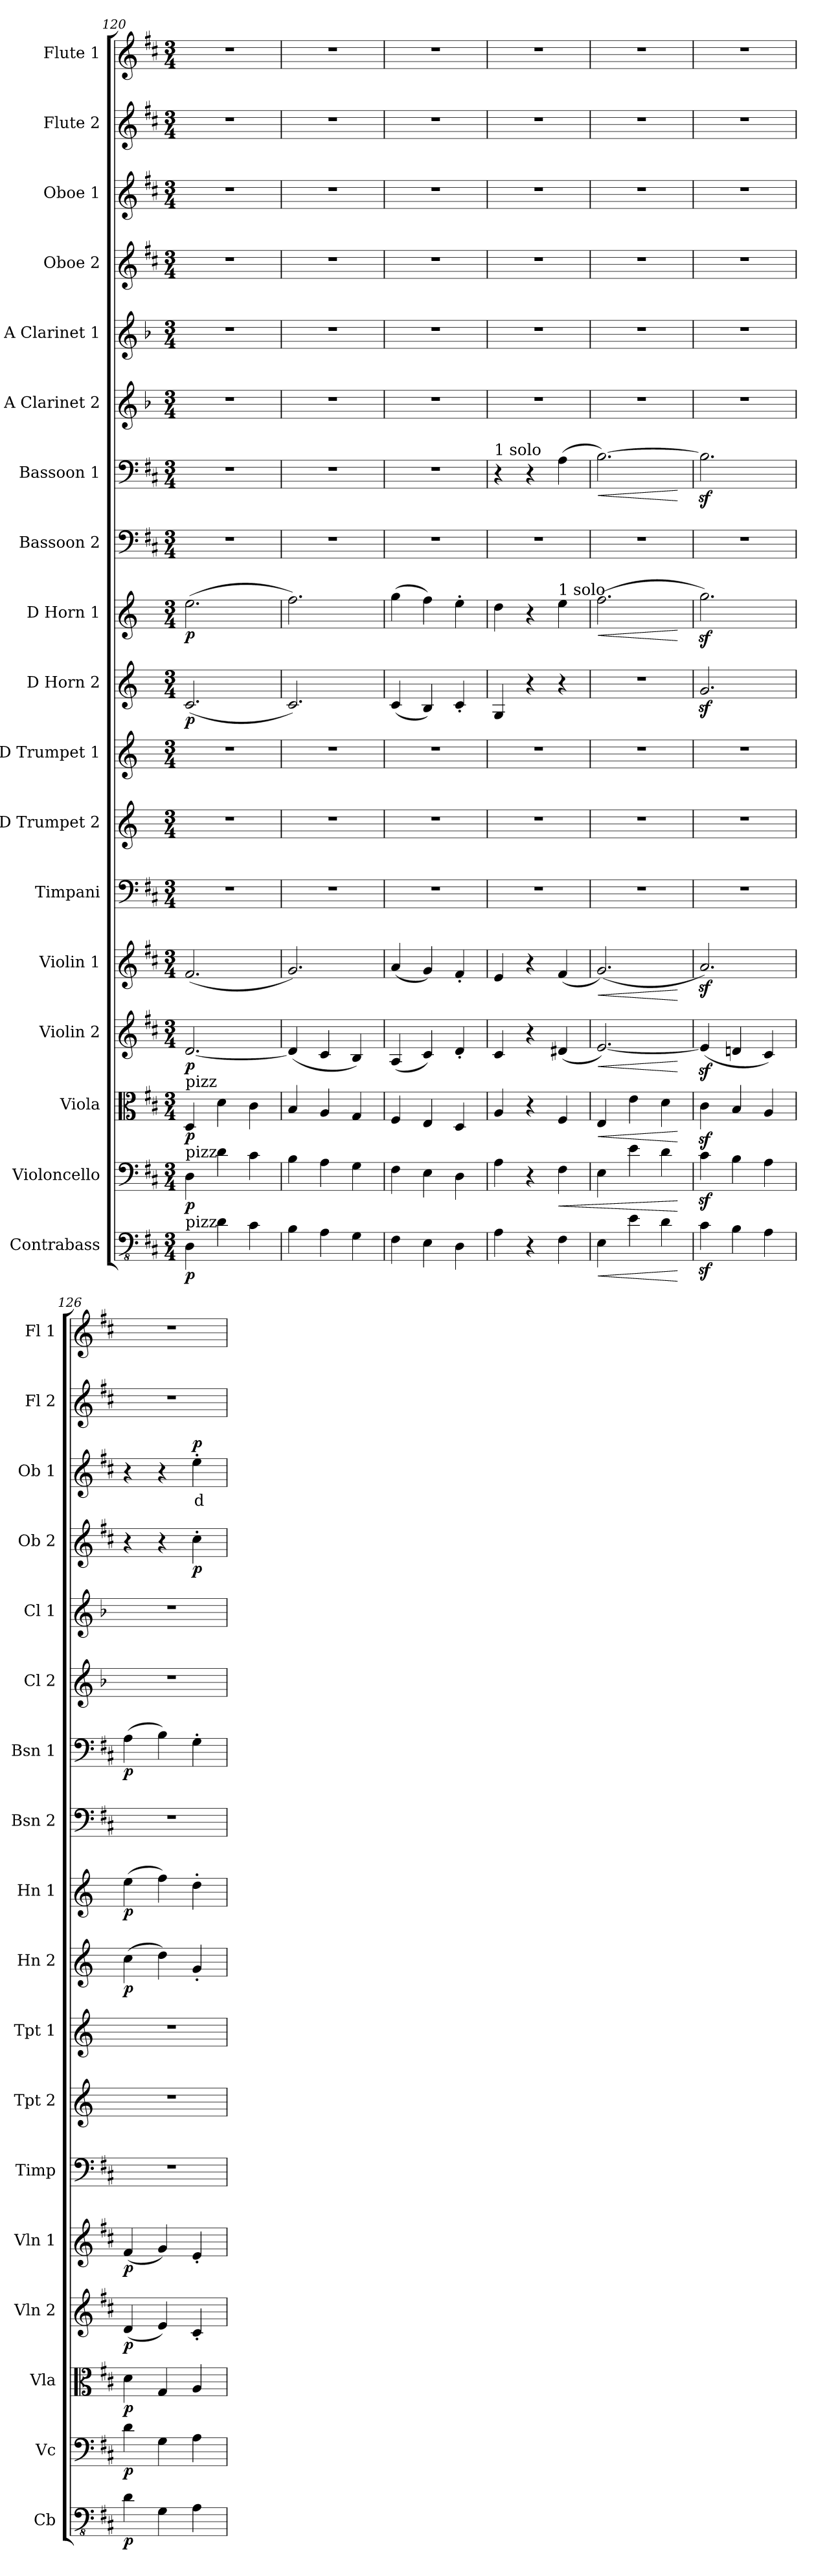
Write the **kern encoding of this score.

**kern	**dynam	**kern	**dynam	**kern	**dynam	**kern	**dynam	**kern	**dynam	**kern	**kern	**kern	**kern	**dynam	**kern	**dynam	**kern	**kern	**dynam	**kern	**kern	**kern	**dynam	**kern	**text	**dynam	**kern	**kern
*part18	*part18	*part17	*part17	*part16	*part16	*part15	*part15	*part14	*part14	*part13	*part12	*part11	*part10	*part10	*part9	*part9	*part8	*part7	*part7	*part6	*part5	*part4	*part4	*part3	*part3	*part3	*part2	*part1
*staff18	*staff18	*staff17	*staff17	*staff16	*staff16	*staff15	*staff15	*staff14	*staff14	*staff13	*staff12	*staff11	*staff10	*staff10	*staff9	*staff9	*staff8	*staff7	*staff7	*staff6	*staff5	*staff4	*staff4	*staff3	*staff3	*staff3	*staff2	*staff1
*I"Contrabass	*	*I"Violoncello	*	*I"Viola	*	*I"Violin 2	*	*I"Violin 1	*	*I"Timpani	*I"D Trumpet 2	*I"D Trumpet 1	*I"D Horn 2	*	*I"D Horn 1	*	*I"Bassoon 2	*I"Bassoon 1	*	*I"A Clarinet 2	*I"A Clarinet 1	*I"Oboe 2	*	*I"Oboe 1	*	*	*I"Flute 2	*I"Flute 1
*I'Cb	*	*I'Vc	*	*I'Vla	*	*I'Vln 2	*	*I'Vln 1	*	*I'Timp	*I'Tpt 2	*I'Tpt 1	*I'Hn 2	*	*I'Hn 1	*	*I'Bsn 2	*I'Bsn 1	*	*I'Cl 2	*I'Cl 1	*I'Ob 2	*	*I'Ob 1	*	*	*I'Fl 2	*I'Fl 1
*clefFv4	*	*clefF4	*	*clefC3	*	*clefG2	*	*clefG2	*	*clefF4	*clefG2	*clefG2	*clefG2	*	*clefG2	*	*clefF4	*clefF4	*	*clefG2	*clefG2	*clefG2	*	*clefG2	*	*	*clefG2	*clefG2
*	*	*	*	*	*	*	*	*	*	*	*ITrd-1c-2	*ITrd-1c-2	*ITrd6c10	*	*ITrd6c10	*	*	*	*	*ITrd2c3	*ITrd2c3	*	*	*	*	*	*	*
*k[f#c#]	*	*k[f#c#]	*	*k[f#c#]	*	*k[f#c#]	*	*k[f#c#]	*	*k[f#c#]	*k[f#c#]	*k[f#c#]	*k[f#c#]	*	*k[f#c#]	*	*k[f#c#]	*k[f#c#]	*	*k[f#c#]	*k[f#c#]	*k[f#c#]	*	*k[f#c#]	*	*	*k[f#c#]	*k[f#c#]
*M3/4	*	*M3/4	*	*M3/4	*	*M3/4	*	*M3/4	*	*M3/4	*M3/4	*M3/4	*M3/4	*	*M3/4	*	*M3/4	*M3/4	*	*M3/4	*M3/4	*M3/4	*	*M3/4	*	*	*M3/4	*M3/4
=120	=120	=120	=120	=120	=120	=120	=120	=120	=120	=120	=120	=120	=120	=120	=120	=120	=120	=120	=120	=120	=120	=120	=120	=120	=120	=120	=120	=120
!	!	!	!	!LO:TX:a:t=pizz	!	!	!	!	!	!	!	!	!	!	!	!	!	!	!	!	!	!	!	!	!	!	!	!
!	!	!LO:TX:a:t=pizz	!	!	!	!	!	!	!	!	!	!	!	!	!	!	!	!	!	!	!	!	!	!	!	!	!	!
!LO:TX:a:t=pizz	!	!	!	!	!	!	!	!	!	!	!	!	!	!	!	!	!	!	!	!	!	!	!	!	!	!	!	!
!	!LO:DY:b	!	!LO:DY:b	!	!LO:DY:b	!	!LO:DY:b	!	!	!	!	!	!	!LO:DY:b	!	!LO:DY:b	!	!	!	!	!	!	!	!	!	!	!	!
4DD\	p	4D\	p	4D/	p	[2.d/	p	(2.f#/	.	2.r	2.r	2.r	(2.D/	p	(2.f#\	p	2.r	2.r	.	2.r	2.r	2.r	.	2.r	.	.	2.r	2.r
4D\	.	4d\	.	4d\	.	.	.	.	.	.	.	.	.	.	.	.	.	.	.	.	.	.	.	.	.	.	.	.
4C#\	.	4c#\	.	4c#\	.	.	.	.	.	.	.	.	.	.	.	.	.	.	.	.	.	.	.	.	.	.	.	.
=121	=121	=121	=121	=121	=121	=121	=121	=121	=121	=121	=121	=121	=121	=121	=121	=121	=121	=121	=121	=121	=121	=121	=121	=121	=121	=121	=121	=121
4BB\	.	4B\	.	4B/	.	(4d/]	.	2.g/)	.	2.r	2.r	2.r	2.D/)	.	2.g\)	.	2.r	2.r	.	2.r	2.r	2.r	.	2.r	.	.	2.r	2.r
4AA\	.	4A\	.	4A/	.	4c#/	.	.	.	.	.	.	.	.	.	.	.	.	.	.	.	.	.	.	.	.	.	.
4GG\	.	4G\	.	4G/	.	4B/)	.	.	.	.	.	.	.	.	.	.	.	.	.	.	.	.	.	.	.	.	.	.
=122	=122	=122	=122	=122	=122	=122	=122	=122	=122	=122	=122	=122	=122	=122	=122	=122	=122	=122	=122	=122	=122	=122	=122	=122	=122	=122	=122	=122
4FF#\	.	4F#\	.	4F#/	.	(4A/	.	(4a/	.	2.r	2.r	2.r	(4D/	.	(4a\	.	2.r	2.r	.	2.r	2.r	2.r	.	2.r	.	.	2.r	2.r
4EE\	.	4E\	.	4E/	.	4c#/)	.	4g/)	.	.	.	.	4C#/)	.	4g\)	.	.	.	.	.	.	.	.	.	.	.	.	.
4DD\	.	4D\	.	4D/	.	4d'/	.	4f#'/	.	.	.	.	4D'/	.	4f#'\	.	.	.	.	.	.	.	.	.	.	.	.	.
=123	=123	=123	=123	=123	=123	=123	=123	=123	=123	=123	=123	=123	=123	=123	=123	=123	=123	=123	=123	=123	=123	=123	=123	=123	=123	=123	=123	=123
!	!	!	!	!	!	!	!	!	!	!	!	!	!	!	!	!	!	!LO:TX:a:t=1 solo	!	!	!	!	!	!	!	!	!	!
4AA\	.	4A\	.	4A/	.	4c#/	.	4e/	.	2.r	2.r	2.r	4AA/	.	4e\	.	2.r	4r	.	2.r	2.r	2.r	.	2.r	.	.	2.r	2.r
4r	.	4r	.	4r	.	4r	.	4r	.	.	.	.	4r	.	4r	.	.	4r	.	.	.	.	.	.	.	.	.	.
!	!	!	!	!	!	!	!	!	!	!	!	!	!	!	!LO:TX:a:t=1 solo	!	!	!	!	!	!	!	!	!	!	!	!	!
!	!	!	!LO:HP:b	!	!	!	!	!	!	!	!	!	!	!	!	!	!	!	!	!	!	!	!	!	!	!	!	!
4FF#\	.	4F#\	<	4F#/	.	(4d#X/	.	(4f#/	.	.	.	.	4r	.	4f#\	.	.	(4A\	.	.	.	.	.	.	.	.	.	.
!!LO:PB:g=z
=124	=124	=124	=124	=124	=124	=124	=124	=124	=124	=124	=124	=124	=124	=124	=124	=124	=124	=124	=124	=124	=124	=124	=124	=124	=124	=124	=124	=124
!	!LO:HP:b	!	!	!	!LO:HP:b	!	!LO:HP:b	!	!LO:HP:b	!	!	!	!	!	!	!LO:HP:b	!	!	!LO:HP:b	!	!	!	!	!	!	!	!	!
4EE\	<	4E\	.	4E/	<	[2.e/)	<	(2.g/)	<	2.r	2.r	2.r	2.r	.	(2.g\	<	2.r	[2.B\)	<	2.r	2.r	2.r	.	2.r	.	.	2.r	2.r
4E\	.	4e\	.	4e\	.	.	.	.	.	.	.	.	.	.	.	.	.	.	.	.	.	.	.	.	.	.	.	.
4D\	.	4d\	.	4d\	.	.	.	.	.	.	.	.	.	.	.	.	.	.	.	.	.	.	.	.	.	.	.	.
.	[	.	[	.	[	.	[	.	[	.	.	.	.	.	.	[	.	.	[	.	.	.	.	.	.	.	.	.
=125	=125	=125	=125	=125	=125	=125	=125	=125	=125	=125	=125	=125	=125	=125	=125	=125	=125	=125	=125	=125	=125	=125	=125	=125	=125	=125	=125	=125
4C#z<\	.	4c#z<\	.	4c#z<\	.	(4ez</]	.	2.az</)	.	2.r	2.r	2.r	2.Az</	.	2.az<\)	.	2.r	2.Bz<\]	.	2.r	2.r	2.r	.	2.r	.	.	2.r	2.r
4BB\	.	4B\	.	4B/	.	4dn/	.	.	.	.	.	.	.	.	.	.	.	.	.	.	.	.	.	.	.	.	.	.
4AA\	.	4A\	.	4A/	.	4c#/)	.	.	.	.	.	.	.	.	.	.	.	.	.	.	.	.	.	.	.	.	.	.
=126	=126	=126	=126	=126	=126	=126	=126	=126	=126	=126	=126	=126	=126	=126	=126	=126	=126	=126	=126	=126	=126	=126	=126	=126	=126	=126	=126	=126
!	!LO:DY:b	!	!LO:DY:b	!	!LO:DY:b	!	!LO:DY:b	!	!LO:DY:b	!	!	!	!	!LO:DY:b	!	!LO:DY:b	!	!	!LO:DY:b	!	!	!	!	!	!	!	!	!
4D\	p	4d\	p	4d\	p	(4d/	p	(4f#/	p	2.r	2.r	2.r	(4d\	p	(4f#\	p	2.r	(4A\	p	2.r	2.r	4r	.	4r	.	.	2.r	2.r
4GG\	.	4G\	.	4G/	.	4e/)	.	4g/)	.	.	.	.	4e\)	.	4g\)	.	.	4B\)	.	.	.	4r	.	4r	.	.	.	.
!	!	!	!	!	!	!	!	!	!	!	!	!	!	!	!	!	!	!	!	!	!	!	!LO:DY:b	!	!LO:LY:b:color=#FF0000	!LO:DY:b	!	!
4AA\	.	4A\	.	4A/	.	4c#'/	.	4e'/	.	.	.	.	4A'/	.	4e'\	.	.	4G'\	.	.	.	4cc#'\	p	4ee'\	d	p	.	.
=	=	=	=	=	=	=	=	=	=	=	=	=	=	=	=	=	=	=	=	=	=	=	=	=	=	=	=	=
*-	*-	*-	*-	*-	*-	*-	*-	*-	*-	*-	*-	*-	*-	*-	*-	*-	*-	*-	*-	*-	*-	*-	*-	*-	*-	*-	*-	*-
